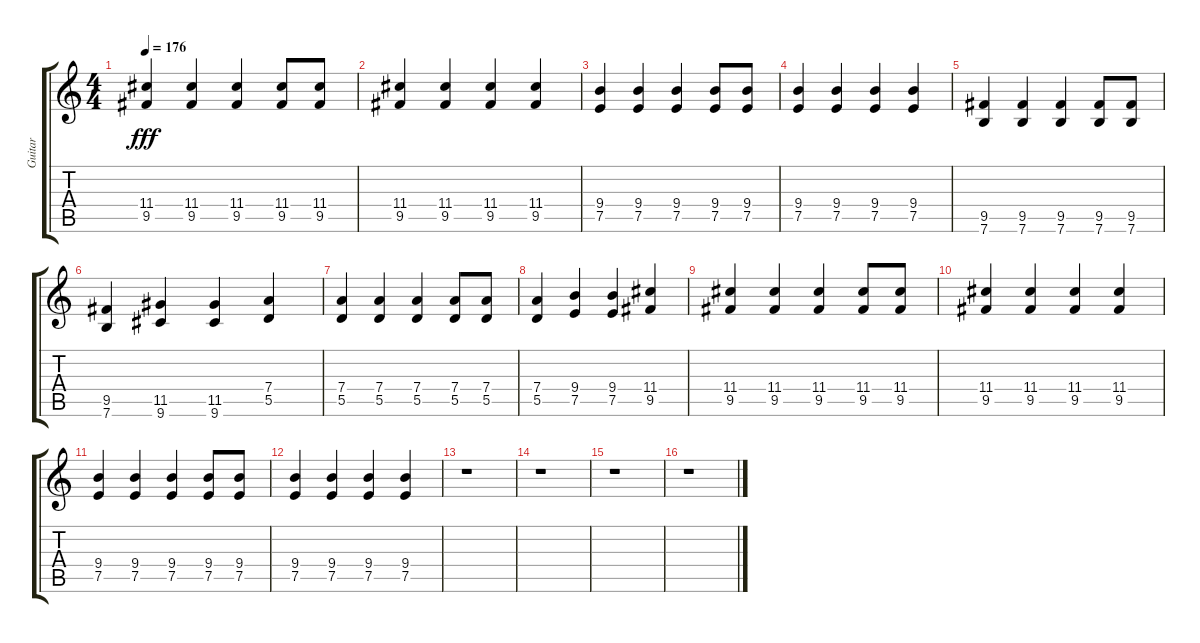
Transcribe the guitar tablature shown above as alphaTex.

\track ("Guitar" "Guitar") {instrument overdrivenguitar}
\staff {score tabs}
\tuning (E4 B3 G3 D3 A2 E2) {hide}
\ts (4 4)
\tempo 176
\clef g2
\ks c
(11.4 9.5).4{dy fff} (11.4 9.5).4 (11.4 9.5).4 (11.4 9.5).8 (11.4 9.5).8 |
(11.4 9.5).4 (11.4 9.5).4 (11.4 9.5).4 (11.4 9.5).4 |
(9.4 7.5).4 (9.4 7.5).4 (9.4 7.5).4 (9.4 7.5).8 (9.4 7.5).8 |
(9.4 7.5).4 (9.4 7.5).4 (9.4 7.5).4 (9.4 7.5).4 |
(9.5 7.6).4 (9.5 7.6).4 (9.5 7.6).4 (9.5 7.6).8 (9.5 7.6).8 |
(9.5 7.6).4 (11.5 9.6).4 (11.5 9.6).4 (7.4 5.5).4 |
(7.4 5.5).4 (7.4 5.5).4 (7.4 5.5).4 (7.4 5.5).8 (7.4 5.5).8 |
(7.4 5.5).4 (9.4 7.5).4 (9.4 7.5).4 (11.4 9.5).4 |
(11.4 9.5).4 (11.4 9.5).4 (11.4 9.5).4 (11.4 9.5).8 (11.4 9.5).8 |
(11.4 9.5).4 (11.4 9.5).4 (11.4 9.5).4 (11.4 9.5).4 |
(9.4 7.5).4 (9.4 7.5).4 (9.4 7.5).4 (9.4 7.5).8 (9.4 7.5).8 |
(9.4 7.5).4 (9.4 7.5).4 (9.4 7.5).4 (9.4 7.5).4 |
r.1 |
r.1 |
r.1 |
r.1
